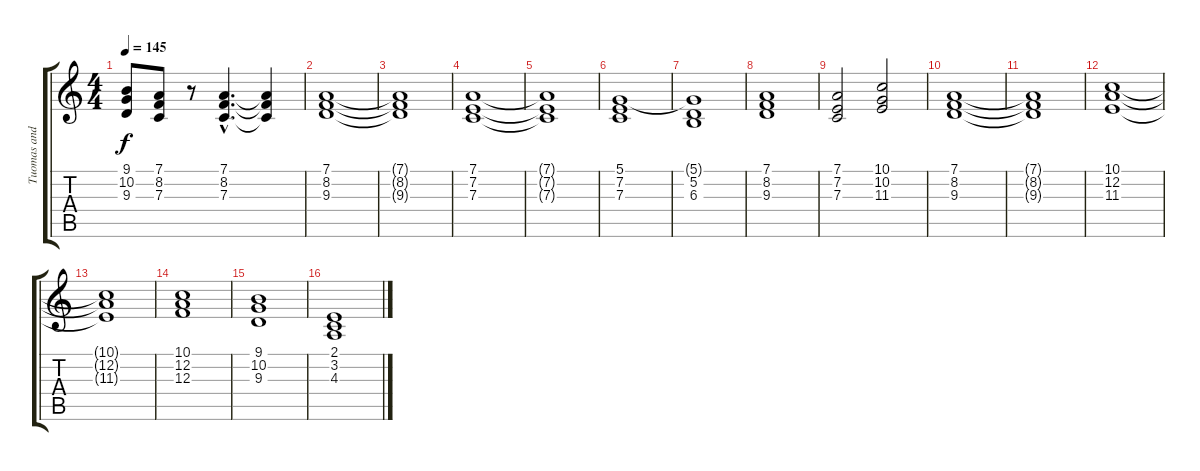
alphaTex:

\track ("Tuomas and his synth" "Tuomas and") {instrument stringensemble1}
\staff {score tabs}
\tuning (D4 A3 F3 C3 G2 D2) {hide}
\ts (4 4)
\tempo 145
\clef g2
\ks c
(9.1 10.2 9.3).8{dy f} (7.1 8.2 7.3).8 r.8 (7.1{hac} 8.2{hac} 7.3{hac}).4{d} (7.1{t} 8.2{t} 7.3{t}).4 |
(7.1 8.2 9.3).1 |
(7.1{t} 8.2{t} 9.3{t}).1 |
(7.1 7.2 7.3).1 |
(7.1{t} 7.2{t} 7.3{t}).1 |
(5.1 7.2 7.3).1 |
(5.1{t} 5.2 6.3).1 |
(7.1 8.2 9.3).1 |
(7.1 7.2 7.3).2 (10.1 10.2 11.3).2 |
(7.1 8.2 9.3).1 |
(7.1{t} 8.2{t} 9.3{t}).1 |
(10.1 12.2 11.3).1 |
(10.1{t} 12.2{t} 11.3{t}).1 |
(10.1 12.2 12.3).1 |
(9.1 10.2 9.3).1 |
(2.1 3.2 4.3).1
